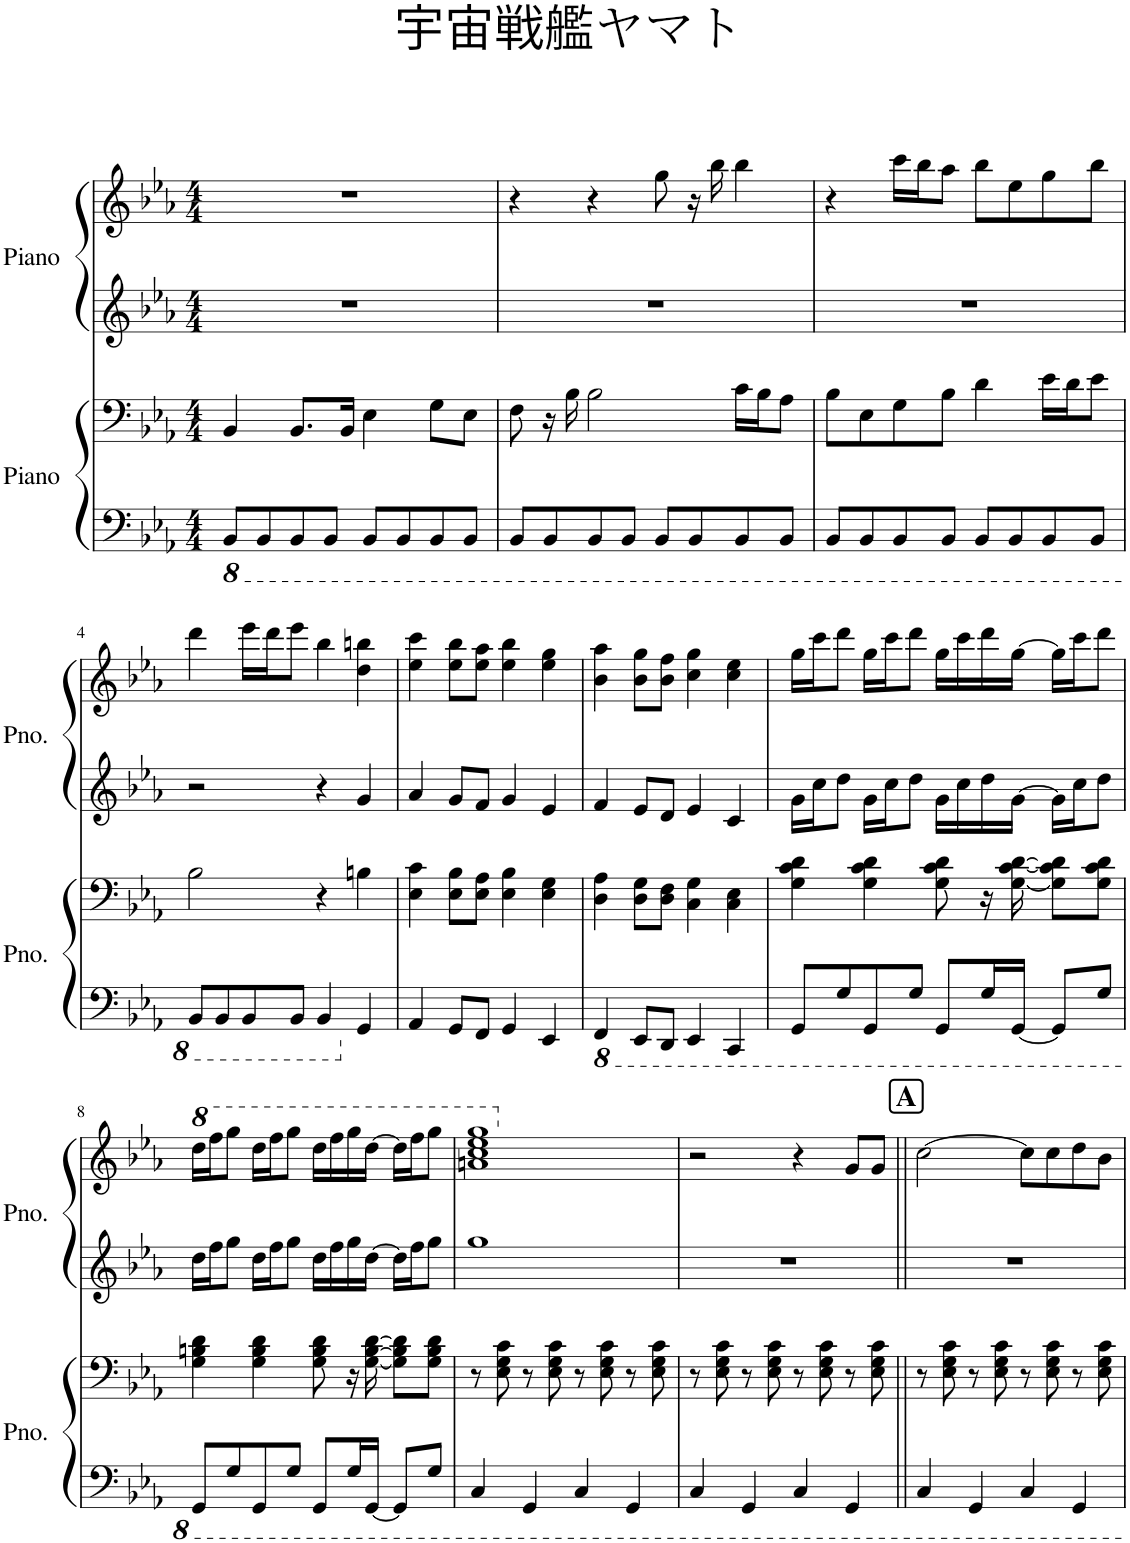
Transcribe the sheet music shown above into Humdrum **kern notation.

**kern	**kern	**kern	**kern
*part2	*part2	*part1	*part1
*staff4	*staff3	*staff2	*staff1
*I"Piano	*	*I"Piano	*
*I'Pno.	*	*I'Pno.	*
*clefF4	*clefF4	*clefG2	*clefG2
*k[b-e-a-]	*k[b-e-a-]	*k[b-e-a-]	*k[b-e-a-]
*M4/4	*M4/4	*M4/4	*M4/4
*8ba	*	*	*
=1	=1	=1	=1
8BBB-/L	4BB-/	1r	1r
8BBB-/	.	.	.
8BBB-/	8.BB-/L	.	.
8BBB-/J	.	.	.
.	16BB-/Jk	.	.
8BBB-/L	4E-\	.	.
8BBB-/	.	.	.
8BBB-/	8G\L	.	.
8BBB-/J	8E-\J	.	.
=2	=2	=2	=2
8BBB-/L	8F\	1r	4r
8BBB-/	16r	.	.
.	16B-\	.	.
8BBB-/	2B-\	.	4r
8BBB-/J	.	.	.
8BBB-/L	.	.	8gg\
8BBB-/	.	.	16r
.	.	.	16bb-\
8BBB-/	16c\LL	.	4bb-\
.	16B-\J	.	.
8BBB-/J	8A-\J	.	.
=3	=3	=3	=3
8BBB-/L	8B-\L	1r	4r
8BBB-/	8E-\	.	.
8BBB-/	8G\	.	16ccc\LL
.	.	.	16bb-\J
8BBB-/J	8B-\J	.	8aa-\J
8BBB-/L	4d\	.	8bb-\L
8BBB-/	.	.	8ee-\
8BBB-/	16e-\LL	.	8gg\
.	16d\J	.	.
8BBB-/J	8e-\J	.	8bb-\J
!!LO:LB:g=z
=4	=4	=4	=4
8BBB-/L	2B-\	2r	4ddd\
8BBB-/	.	.	.
8BBB-/	.	.	16eee-\LL
.	.	.	16ddd\J
8BBB-/J	.	.	8eee-\J
4BBB-/	4r	4r	4bb-\
*X8ba	*	*	*
4GG/	4Bn\	4g/	4dd\ 4bbn\
=5	=5	=5	=5
4AA-/	4E-\ 4c\	4a-/	4ee-\ 4ccc\
8GG/L	8E-\ 8B-\L	8g/L	8ee-\ 8bb-\L
8FF/J	8E-\ 8A-\J	8f/J	8ee-\ 8aa-\J
4GG/	4E-\ 4B-\	4g/	4ee-\ 4bb-\
4EE-/	4E-\ 4G\	4e-/	4ee-\ 4gg\
=6	=6	=6	=6
4FFF/	4D\ 4A-\	4f/	4b-\ 4aa-\
8EEE-/L	8D\ 8G\L	8e-/L	8b-\ 8gg\L
8DDD/J	8D\ 8F\J	8d/J	8b-\ 8ff\J
4EEE-/	4C\ 4G\	4e-/	4cc\ 4gg\
4CCC/	4C\ 4E-\	4c/	4cc\ 4ee-\
=7	=7	=7	=7
8GGG/L	4G\ 4c\ 4d\	16g\LL	16gg\LL
.	.	16cc\J	16ccc\J
8GG/	.	8dd\J	8ddd\J
8GGG/	4G\ 4c\ 4d\	16g\LL	16gg\LL
.	.	16cc\J	16ccc\J
8GG/J	.	8dd\J	8ddd\J
8GGG/L	8G\ 8c\ 8d\	16g\LL	16gg\LL
.	.	16cc\	16ccc\
16GG/L	16r	16dd\	16ddd\
[16GGG/JJ	[16G\ [16c\ [16d\	[16g\JJ	[16gg\JJ
8GGG/L]	8G\] 8c\] 8d\]L	16g\LL]	16gg\LL]
.	.	16cc\J	16ccc\J
8GG/J	8G\ 8c\ 8d\J	8dd\J	8ddd\J
!!LO:LB:g=z
=8	=8	=8	=8
*	*	*	*8va
8GGG/L	4G\ 4Bn\ 4d\	16dd\LL	16ddd\LL
.	.	16ff\J	16fff\J
8GG/	.	8gg\J	8ggg\J
8GGG/	4G\ 4B\ 4d\	16dd\LL	16ddd\LL
.	.	16ff\J	16fff\J
8GG/J	.	8gg\J	8ggg\J
8GGG/L	8G\ 8B\ 8d\	16dd\LL	16ddd\LL
.	.	16ff\	16fff\
16GG/L	16r	16gg\	16ggg\
[16GGG/JJ	[16G\ [16B\ [16d\	[16dd\JJ	[16ddd\JJ
8GGG/L]	8G\] 8B\] 8d\]L	16dd\LL]	16ddd\LL]
.	.	16ff\J	16fff\J
8GG/J	8G\ 8B\ 8d\J	8gg\J	8ggg\J
=9	=9	=9	=9
4CC/	8r	1gg	1aan 1ccc 1eee- 1ggg
.	8E-\ 8G\ 8c\	.	.
4GGG/	8r	.	.
.	8E-\ 8G\ 8c\	.	.
4CC/	8r	.	.
.	8E-\ 8G\ 8c\	.	.
4GGG/	8r	.	.
.	8E-\ 8G\ 8c\	.	.
=10	=10	=10	=10
*	*	*	*X8va
4CC/	8r	1r	2r
.	8E-\ 8G\ 8c\	.	.
4GGG/	8r	.	.
.	8E-\ 8G\ 8c\	.	.
4CC/	8r	.	4r
.	8E-\ 8G\ 8c\	.	.
4GGG/	8r	.	8g/L
.	8E-\ 8G\ 8c\	.	8g/J
!!LO:REH:place=s1:a:B:cj:fs=14:t=A
=11||	=11||	=11||	=11||
4CC/	8r	1r	[2cc\
.	8E-\ 8G\ 8c\	.	.
4GGG/	8r	.	.
.	8E-\ 8G\ 8c\	.	.
4CC/	8r	.	8cc\L]
.	8E-\ 8G\ 8c\	.	8cc\
4GGG/	8r	.	8dd\
.	8E-\ 8G\ 8c\	.	8b-\J
=	=	=	=
*-	*-	*-	*-
